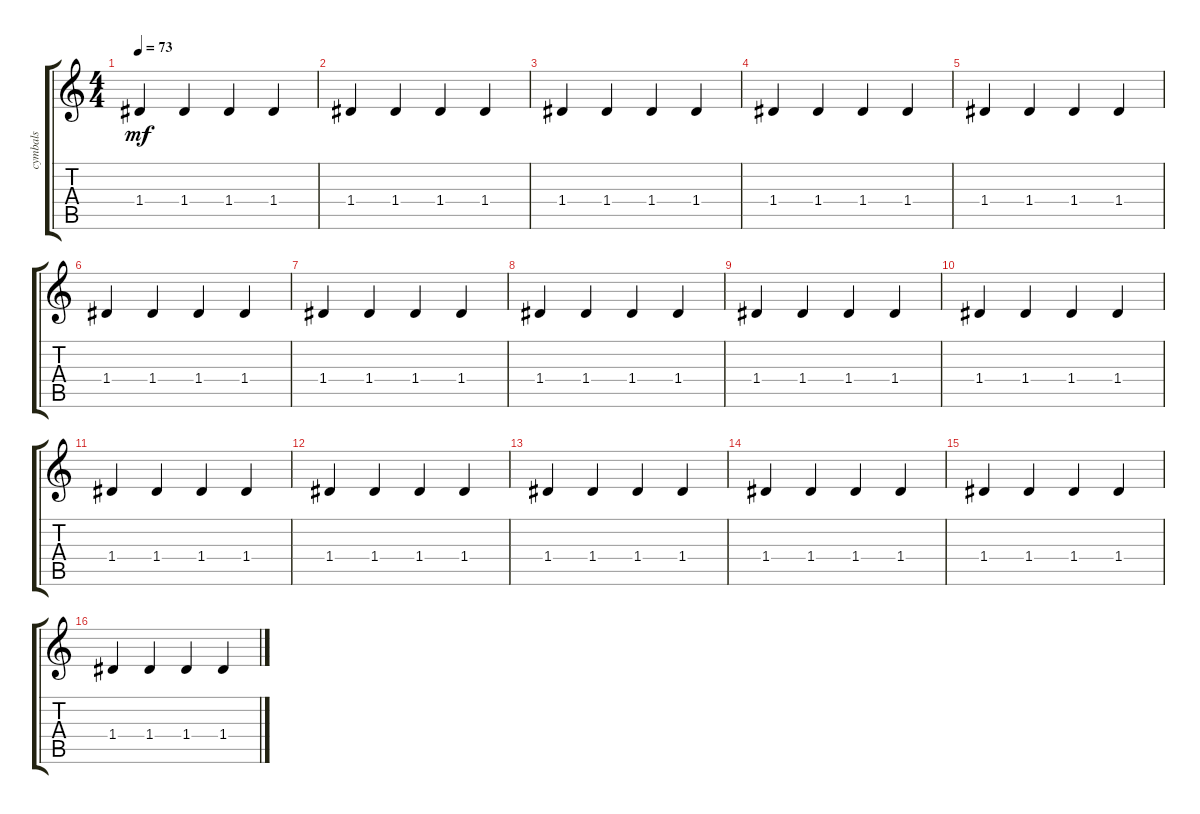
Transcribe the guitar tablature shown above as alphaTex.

\track ("cymbals" "cymbals") {instrument distortionguitar}
\staff {score tabs}
\tuning (E4 B3 G3 D3 A2 E2) {hide}
\ts (4 4)
\tempo 73
\clef g2
\ks c
1.4.4{dy mf} 1.4.4 1.4.4 1.4.4 |
1.4.4 1.4.4 1.4.4 1.4.4 |
1.4.4 1.4.4 1.4.4 1.4.4 |
1.4.4 1.4.4 1.4.4 1.4.4 |
1.4.4 1.4.4 1.4.4 1.4.4 |
1.4.4 1.4.4 1.4.4 1.4.4 |
1.4.4 1.4.4 1.4.4 1.4.4 |
1.4.4 1.4.4 1.4.4 1.4.4 |
1.4.4 1.4.4 1.4.4 1.4.4 |
1.4.4 1.4.4 1.4.4 1.4.4 |
1.4.4 1.4.4 1.4.4 1.4.4 |
1.4.4 1.4.4 1.4.4 1.4.4 |
1.4.4 1.4.4 1.4.4 1.4.4 |
1.4.4 1.4.4 1.4.4 1.4.4 |
1.4.4 1.4.4 1.4.4 1.4.4 |
1.4.4 1.4.4 1.4.4 1.4.4
